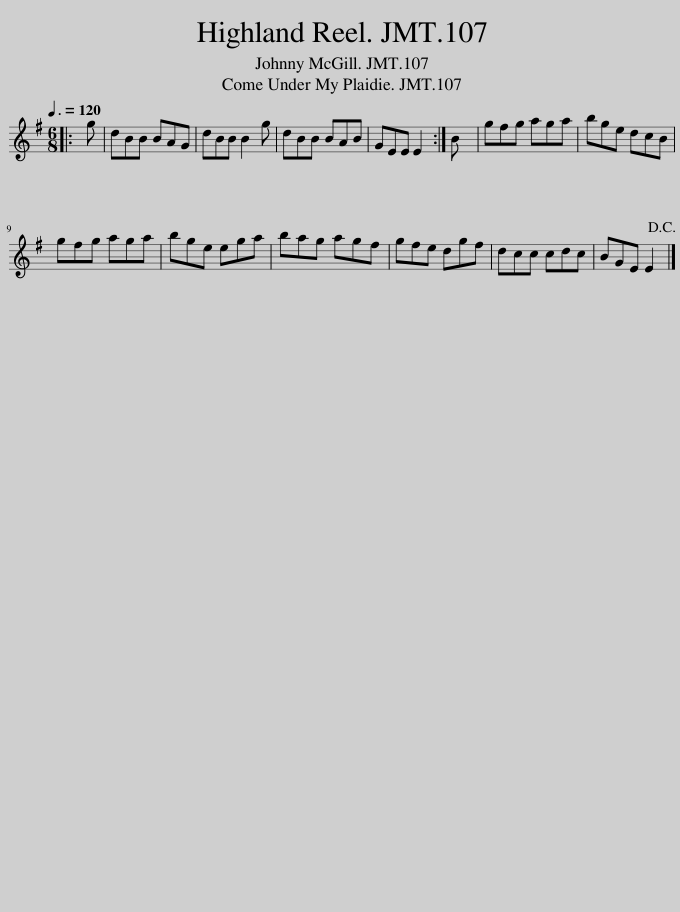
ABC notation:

X:1
L:1/8
Q:3/8=120
M:6/8
I:linebreak $
K:Emin
V:1 treble
V:1
|: g | dBB BAG | dBB B2 g | dBB BAB | GEE E2 :| %5
 B | gfg aga | bge dcB |$ gfg aga | bge ega | %10
 bag agf | gfe dgf | dcc cdc | BGE E2!D.C.! |] %14
